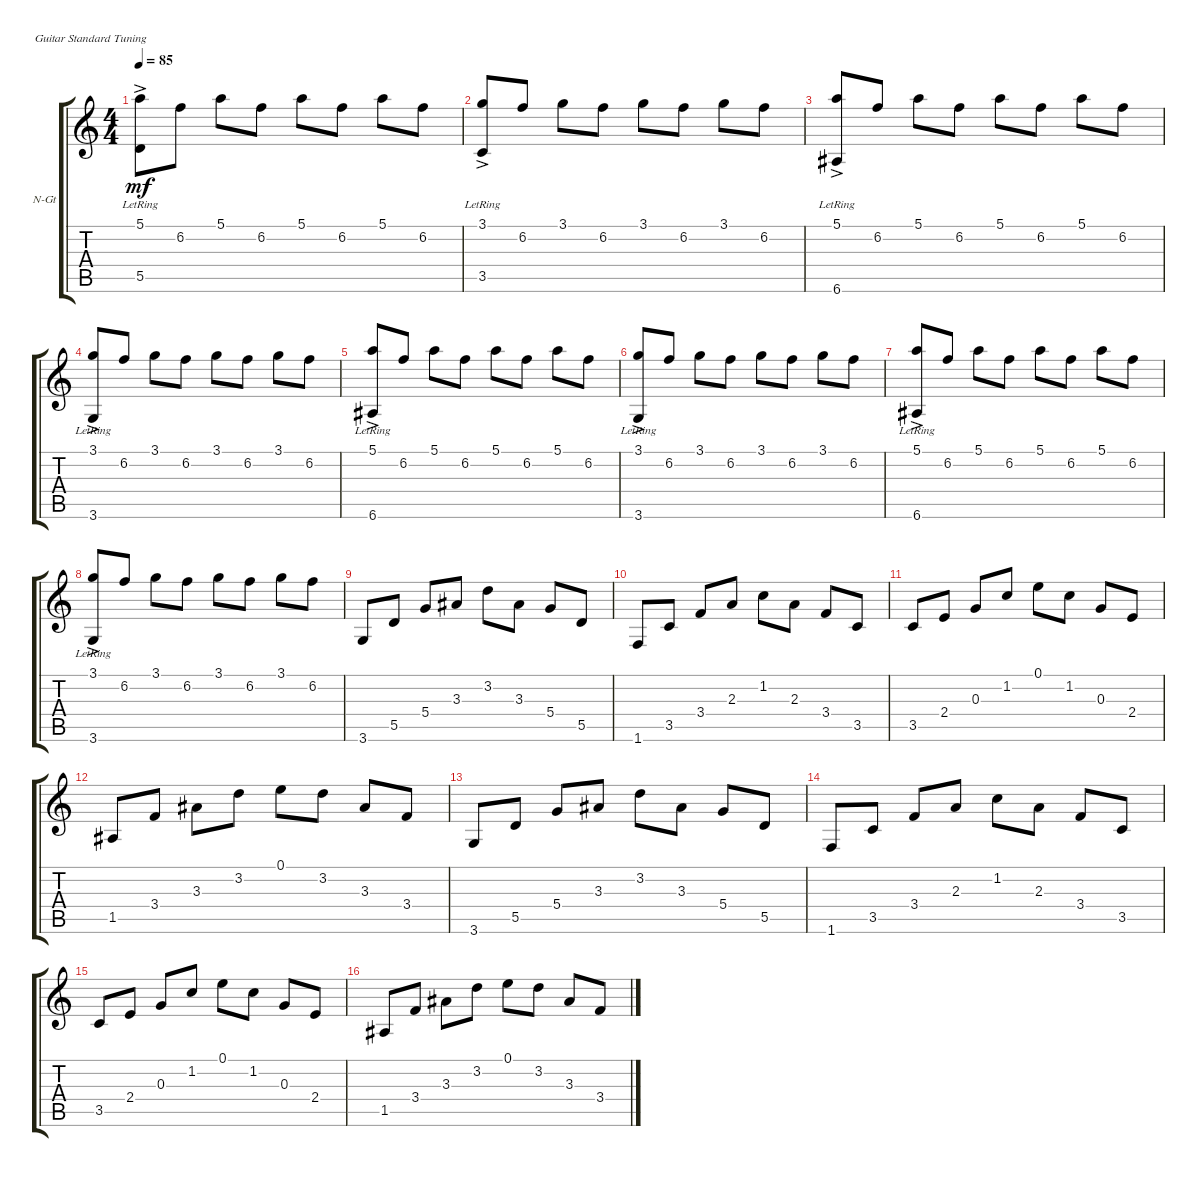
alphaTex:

\defaultSystemsLayout 4
\bracketExtendMode groupsimilarinstruments
\firstSystemTrackNameOrientation horizontal
\otherSystemsTrackNameOrientation horizontal
\track ("Nylon Guitar" "N-Gt") {instrument acousticguitarnylon}
\staff {score tabs}
\tuning (E4 B3 G3 D3 A2 E2)
\ts (4 4)
\tempo 85
\clef g2
\ks c
(5.1 5.5{ac lr}).8{dy mf} 6.2.8 5.1.8 6.2.8 5.1.8 6.2.8 5.1.8 6.2.8 |
(3.1 3.5{ac lr}).8 6.2.8 3.1.8 6.2.8 3.1.8 6.2.8 3.1.8 6.2.8 |
(5.1 6.6{ac lr}).8 6.2.8 5.1.8 6.2.8 5.1.8 6.2.8 5.1.8 6.2.8 |
(3.1 3.6{ac lr}).8 6.2.8 3.1.8 6.2.8 3.1.8 6.2.8 3.1.8 6.2.8 |
(5.1 6.6{ac lr}).8 6.2.8 5.1.8 6.2.8 5.1.8 6.2.8 5.1.8 6.2.8 |
(3.1 3.6{ac lr}).8 6.2.8 3.1.8 6.2.8 3.1.8 6.2.8 3.1.8 6.2.8 |
(5.1 6.6{ac lr}).8 6.2.8 5.1.8 6.2.8 5.1.8 6.2.8 5.1.8 6.2.8 |
(3.1 3.6{ac lr}).8 6.2.8 3.1.8 6.2.8 3.1.8 6.2.8 3.1.8 6.2.8 |
3.6.8 5.5.8 5.4.8 3.3.8 3.2.8 3.3.8 5.4.8 5.5.8 |
1.6.8 3.5.8 3.4.8 2.3.8 1.2.8 2.3.8 3.4.8 3.5.8 |
3.5.8 2.4.8 0.3.8 1.2.8 0.1.8 1.2.8 0.3.8 2.4.8 |
1.5.8 3.4.8 3.3.8 3.2.8 0.1.8 3.2.8 3.3.8 3.4.8 |
3.6.8 5.5.8 5.4.8 3.3.8 3.2.8 3.3.8 5.4.8 5.5.8 |
1.6.8 3.5.8 3.4.8 2.3.8 1.2.8 2.3.8 3.4.8 3.5.8 |
3.5.8 2.4.8 0.3.8 1.2.8 0.1.8 1.2.8 0.3.8 2.4.8 |
1.5.8 3.4.8 3.3.8 3.2.8 0.1.8 3.2.8 3.3.8 3.4.8
